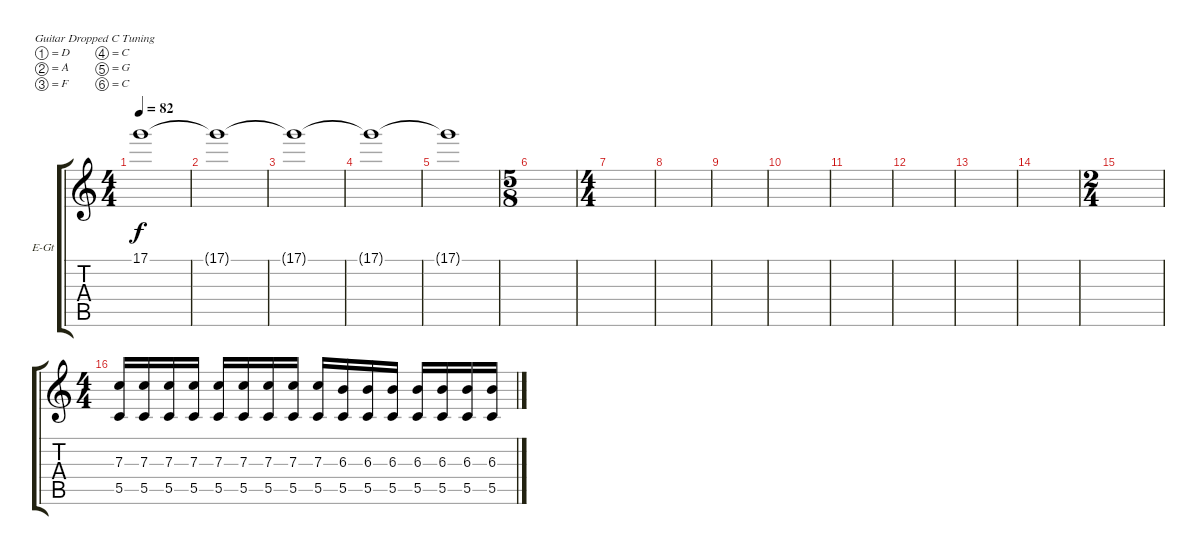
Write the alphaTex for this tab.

\bracketExtendMode groupsimilarinstruments
\firstSystemTrackNameOrientation horizontal
\otherSystemsTrackNameOrientation horizontal
\track ("Adam - Solo" "E-Gt") {instrument overdrivenguitar}
\staff {score tabs}
\tuning (D4 A3 F3 C3 G2 C2)
\ts (4 4)
\tempo 82
\clef g2
\ks c
17.1{t}.1{dy f} |
17.1{t}.1 |
17.1{t}.1 |
17.1{t}.1 |
17.1{t}.1 |
\ts (5 8)
|
\ts (4 4)
|
|
|
|
|
|
|
|
\ts (2 4)
|
\ts (4 4)
(5.5 7.3).16 (5.5 7.3).16 (5.5 7.3).16 (5.5 7.3).16 (5.5 7.3).16 (7.3 5.5).16 (7.3 5.5).16 (7.3 5.5).16 (7.3 5.5).16 (6.3 5.5).16 (6.3 5.5).16 (6.3 5.5).16 (6.3 5.5).16 (6.3 5.5).16 (6.3 5.5).16 (6.3 5.5).16
